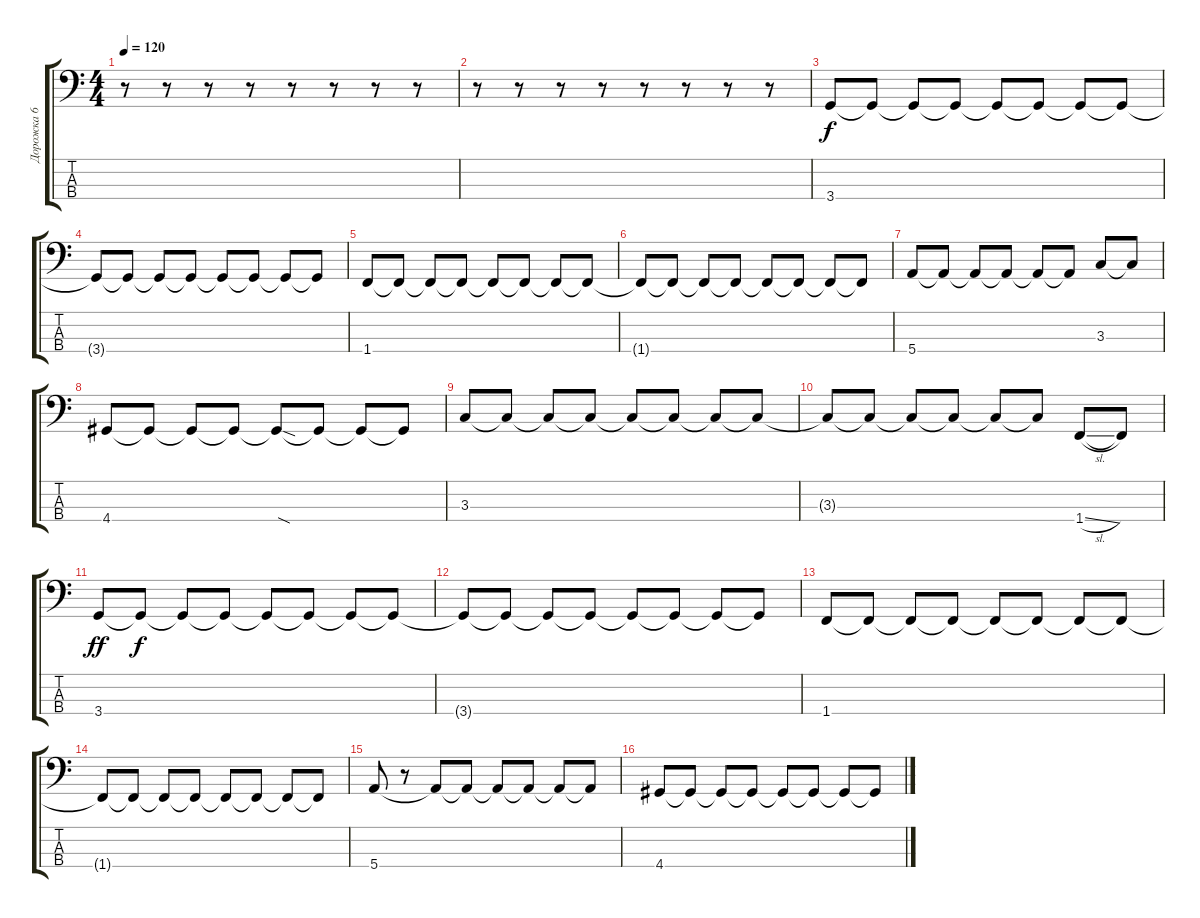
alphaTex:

\track ("Дорожка 6" "Дорожка 6") {instrument electricbassfinger}
\staff {score tabs}
\tuning (G2 D2 A1 E1) {hide}
\ts (4 4)
\tempo 120
\clef f4
\ks c
r.8{dy f} r.8 r.8 r.8 r.8 r.8 r.8 r.8 |
r.8 r.8 r.8 r.8 r.8 r.8 r.8 r.8 |
3.4.8 3.4{t}.8 3.4{t}.8 3.4{t}.8 3.4{t}.8 3.4{t}.8 3.4{t}.8 3.4{t}.8 |
3.4{t}.8 3.4{t}.8 3.4{t}.8 3.4{t}.8 3.4{t}.8 3.4{t}.8 3.4{t}.8 3.4{t}.8 |
1.4.8 1.4{t}.8 1.4{t}.8 1.4{t}.8 1.4{t}.8 1.4{t}.8 1.4{t}.8 1.4{t}.8 |
1.4{t}.8 1.4{t}.8 1.4{t}.8 1.4{t}.8 1.4{t}.8 1.4{t}.8 1.4{t}.8 1.4{t}.8 |
5.4.8 5.4{t}.8 5.4{t}.8 5.4{t}.8 5.4{t}.8 5.4{t}.8 3.3.8 3.3{t}.8 |
4.4.8 4.4{t}.8 4.4{t}.8 4.4{t}.8 4.4{sod t}.8 4.4{t}.8 4.4{t}.8 4.4{t}.8 |
3.3.8 3.3{t}.8 3.3{t}.8 3.3{t}.8 3.3{t}.8 3.3{t}.8 3.3{t}.8 3.3{t}.8 |
3.3{t}.8 3.3{t}.8 3.3{t}.8 3.3{t}.8 3.3{t}.8 3.3{t}.8 1.4{sl}.8 1.4{t}.8 |
3.4.8{dy ff} 3.4{t}.8{dy f} 3.4{t}.8 3.4{t}.8 3.4{t}.8 3.4{t}.8 3.4{t}.8 3.4{t}.8 |
3.4{t}.8 3.4{t}.8 3.4{t}.8 3.4{t}.8 3.4{t}.8 3.4{t}.8 3.4{t}.8 3.4{t}.8 |
1.4.8 1.4{t}.8 1.4{t}.8 1.4{t}.8 1.4{t}.8 1.4{t}.8 1.4{t}.8 1.4{t}.8 |
1.4{t}.8 1.4{t}.8 1.4{t}.8 1.4{t}.8 1.4{t}.8 1.4{t}.8 1.4{t}.8 1.4{t}.8 |
5.4.8 r.8 5.4{t}.8 5.4{t}.8 5.4{t}.8 5.4{t}.8 5.4{t}.8 5.4{t}.8 |
4.4.8 4.4{t}.8 4.4{t}.8 4.4{t}.8 4.4{t}.8 4.4{t}.8 4.4{t}.8 4.4{t}.8
